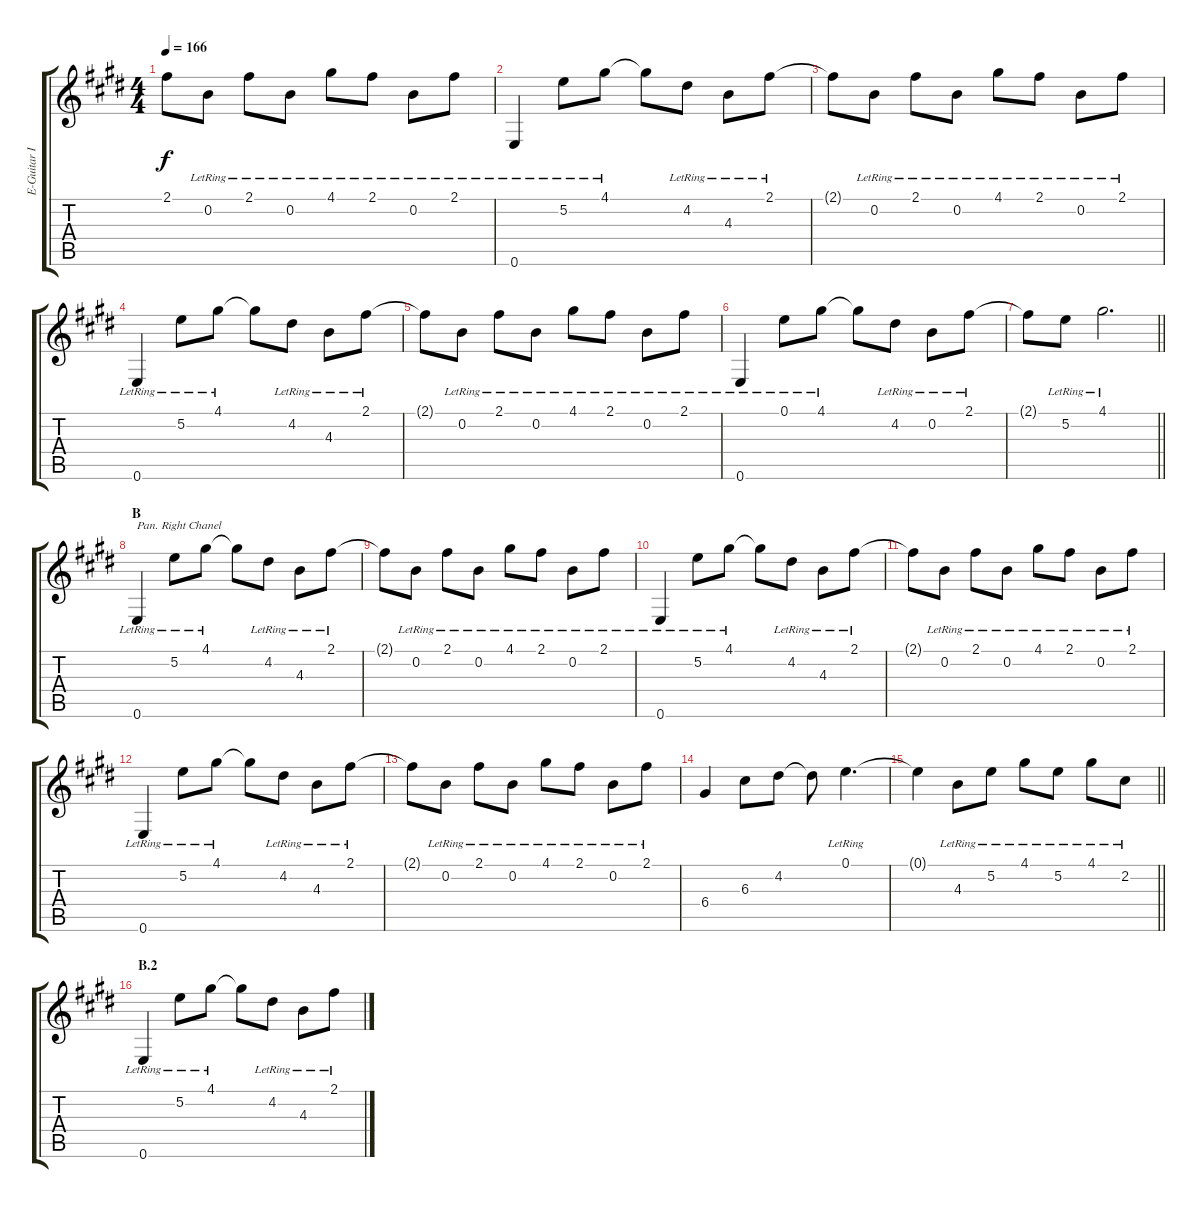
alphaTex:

\track ("E-Guitar I (Rythm)" "E-Guitar I") {instrument electricguitarclean}
\staff {score tabs}
\tuning (E4 B3 G3 D3 A2 E2) {hide}
\ts (4 4)
\tempo 166
\clef g2
\ks e
2.1{t}.8{dy f} 0.2{lr}.8 2.1{lr}.8 0.2{lr}.8 4.1{lr}.8 2.1{lr}.8 0.2{lr}.8 2.1{lr}.8 |
0.6{lr}.4 5.2{lr}.8 4.1{lr}.8 4.1{t}.8 4.2{lr}.8 4.3{lr}.8 2.1{lr}.8 |
2.1{t}.8 0.2{lr}.8 2.1{lr}.8 0.2{lr}.8 4.1{lr}.8 2.1{lr}.8 0.2{lr}.8 2.1{lr}.8 |
0.6{lr}.4 5.2{lr}.8 4.1{lr}.8 4.1{t}.8 4.2{lr}.8 4.3{lr}.8 2.1{lr}.8 |
2.1{t}.8 0.2{lr}.8 2.1{lr}.8 0.2{lr}.8 4.1{lr}.8 2.1{lr}.8 0.2{lr}.8 2.1{lr}.8 |
0.6{lr}.4 0.1{lr}.8 4.1{lr}.8 4.1{t}.8 4.2{lr}.8 0.2{lr}.8 2.1{lr}.8 |
\barLineRight lightlight
2.1{t}.8 5.2{lr}.8 4.1{lr}.2{d} |
\section ("" "B")
0.6{lr}.4{txt "Pan. Right Chanel" balance 1} 5.2{lr}.8 4.1{lr}.8 4.1{t}.8 4.2{lr}.8 4.3{lr}.8 2.1{lr}.8 |
2.1{t}.8 0.2{lr}.8 2.1{lr}.8 0.2{lr}.8 4.1{lr}.8 2.1{lr}.8 0.2{lr}.8 2.1{lr}.8 |
0.6{lr}.4 5.2{lr}.8 4.1{lr}.8 4.1{t}.8 4.2{lr}.8 4.3{lr}.8 2.1{lr}.8 |
2.1{t}.8 0.2{lr}.8 2.1{lr}.8 0.2{lr}.8 4.1{lr}.8 2.1{lr}.8 0.2{lr}.8 2.1{lr}.8 |
0.6{lr}.4 5.2{lr}.8 4.1{lr}.8 4.1{t}.8 4.2{lr}.8 4.3{lr}.8 2.1{lr}.8 |
2.1{t}.8 0.2{lr}.8 2.1{lr}.8 0.2{lr}.8 4.1{lr}.8 2.1{lr}.8 0.2{lr}.8 2.1{lr}.8 |
6.4.4 6.3.8 4.2.8 4.2{t}.8 0.1{lr}.4{d} |
\barLineRight lightlight
0.1{t}.4 4.3{lr}.8 5.2{lr}.8 4.1{lr}.8 5.2{lr}.8 4.1{lr}.8 2.2{lr}.8 |
\section ("" "B.2")
0.6{lr}.4 5.2{lr}.8 4.1{lr}.8 4.1{t}.8 4.2{lr}.8 4.3{lr}.8 2.1{lr}.8
